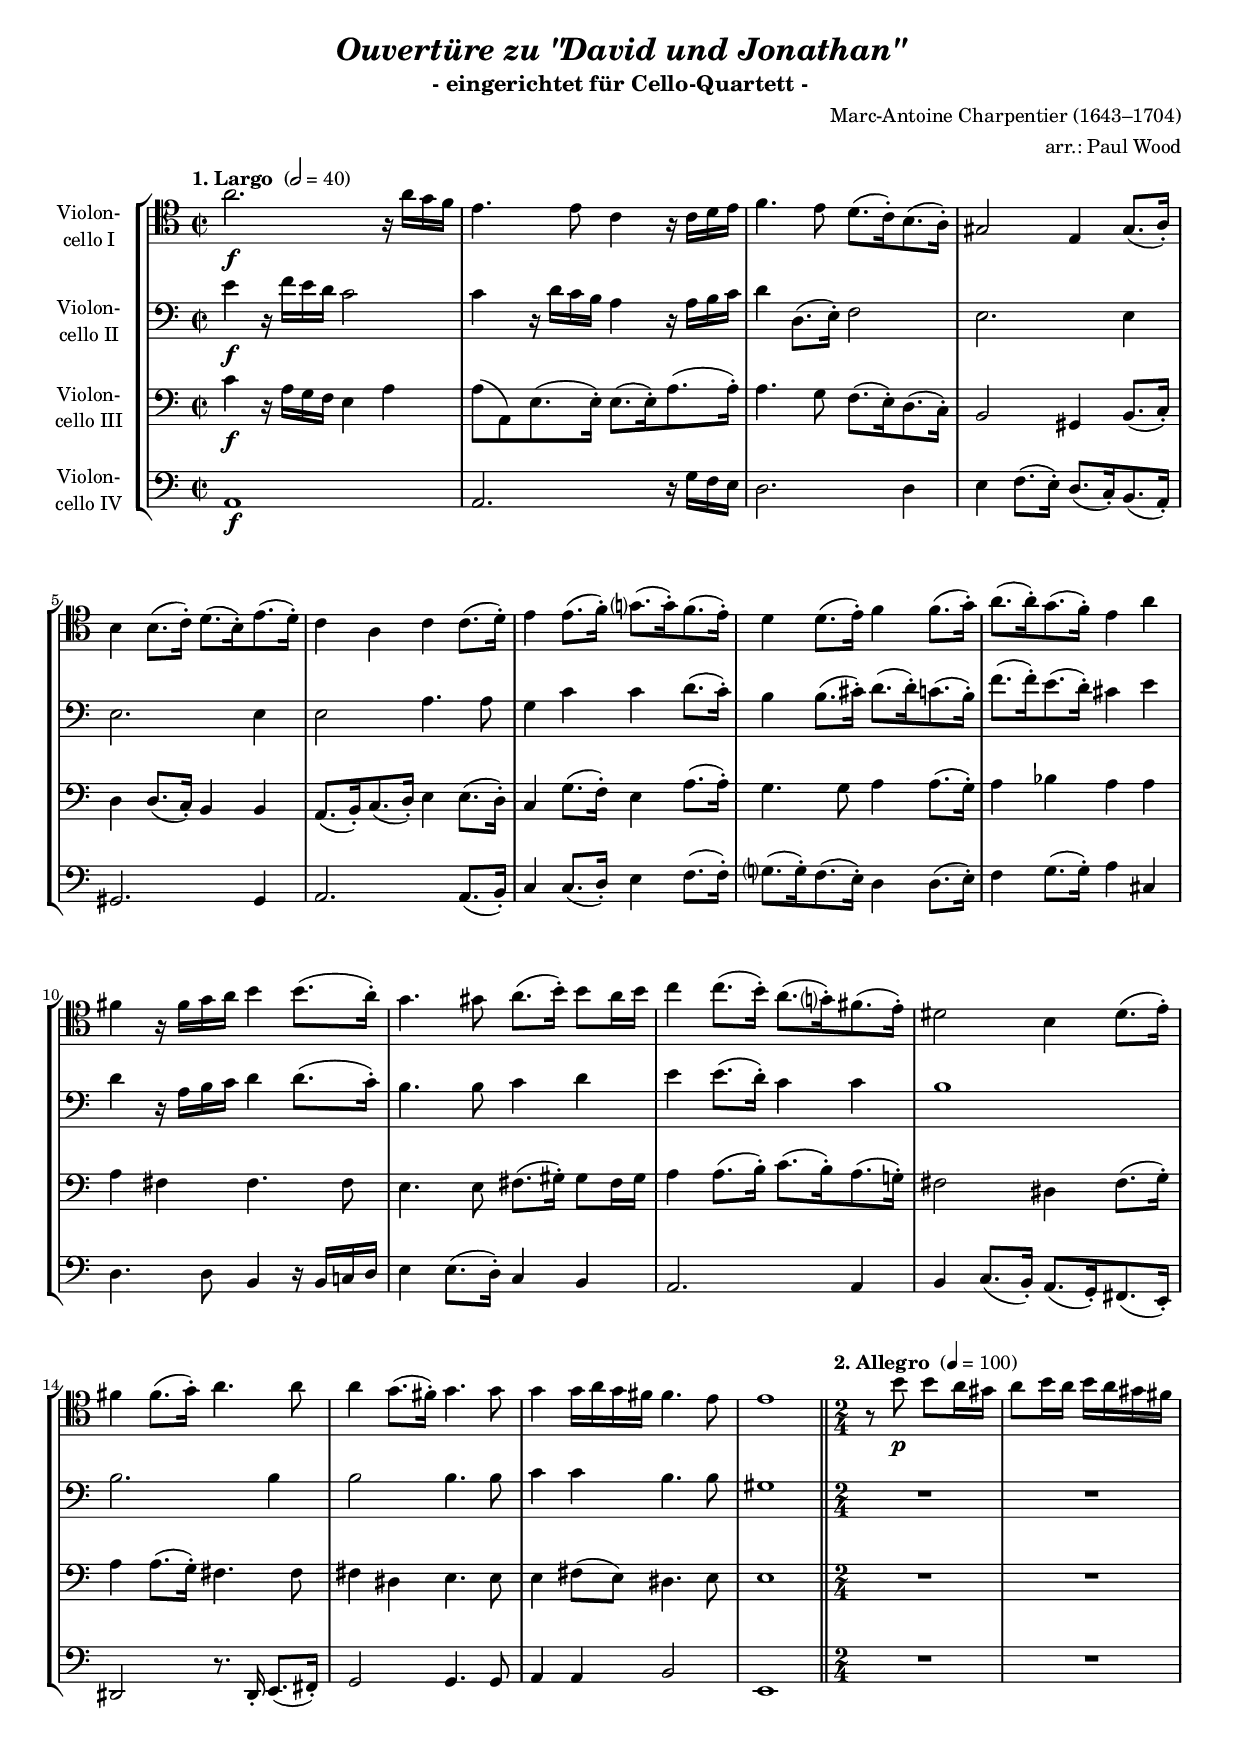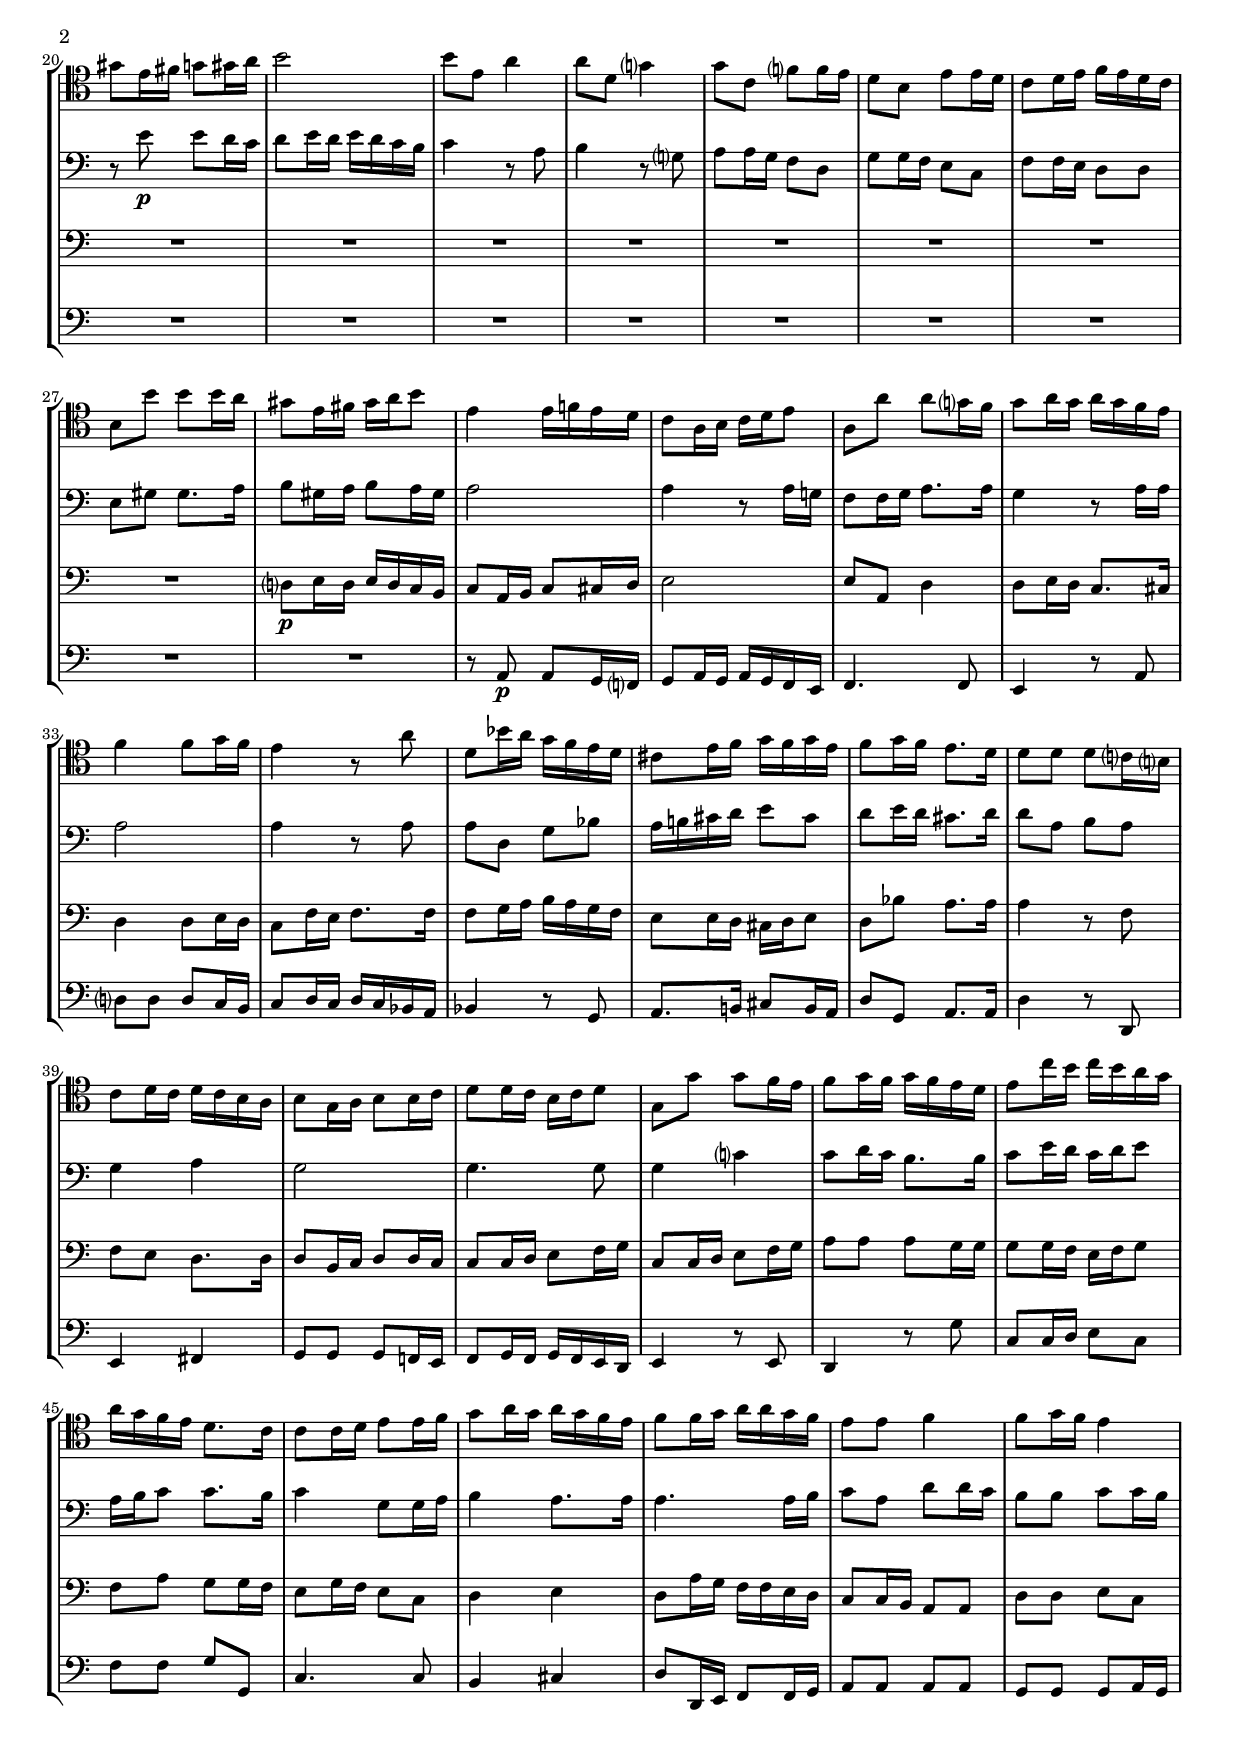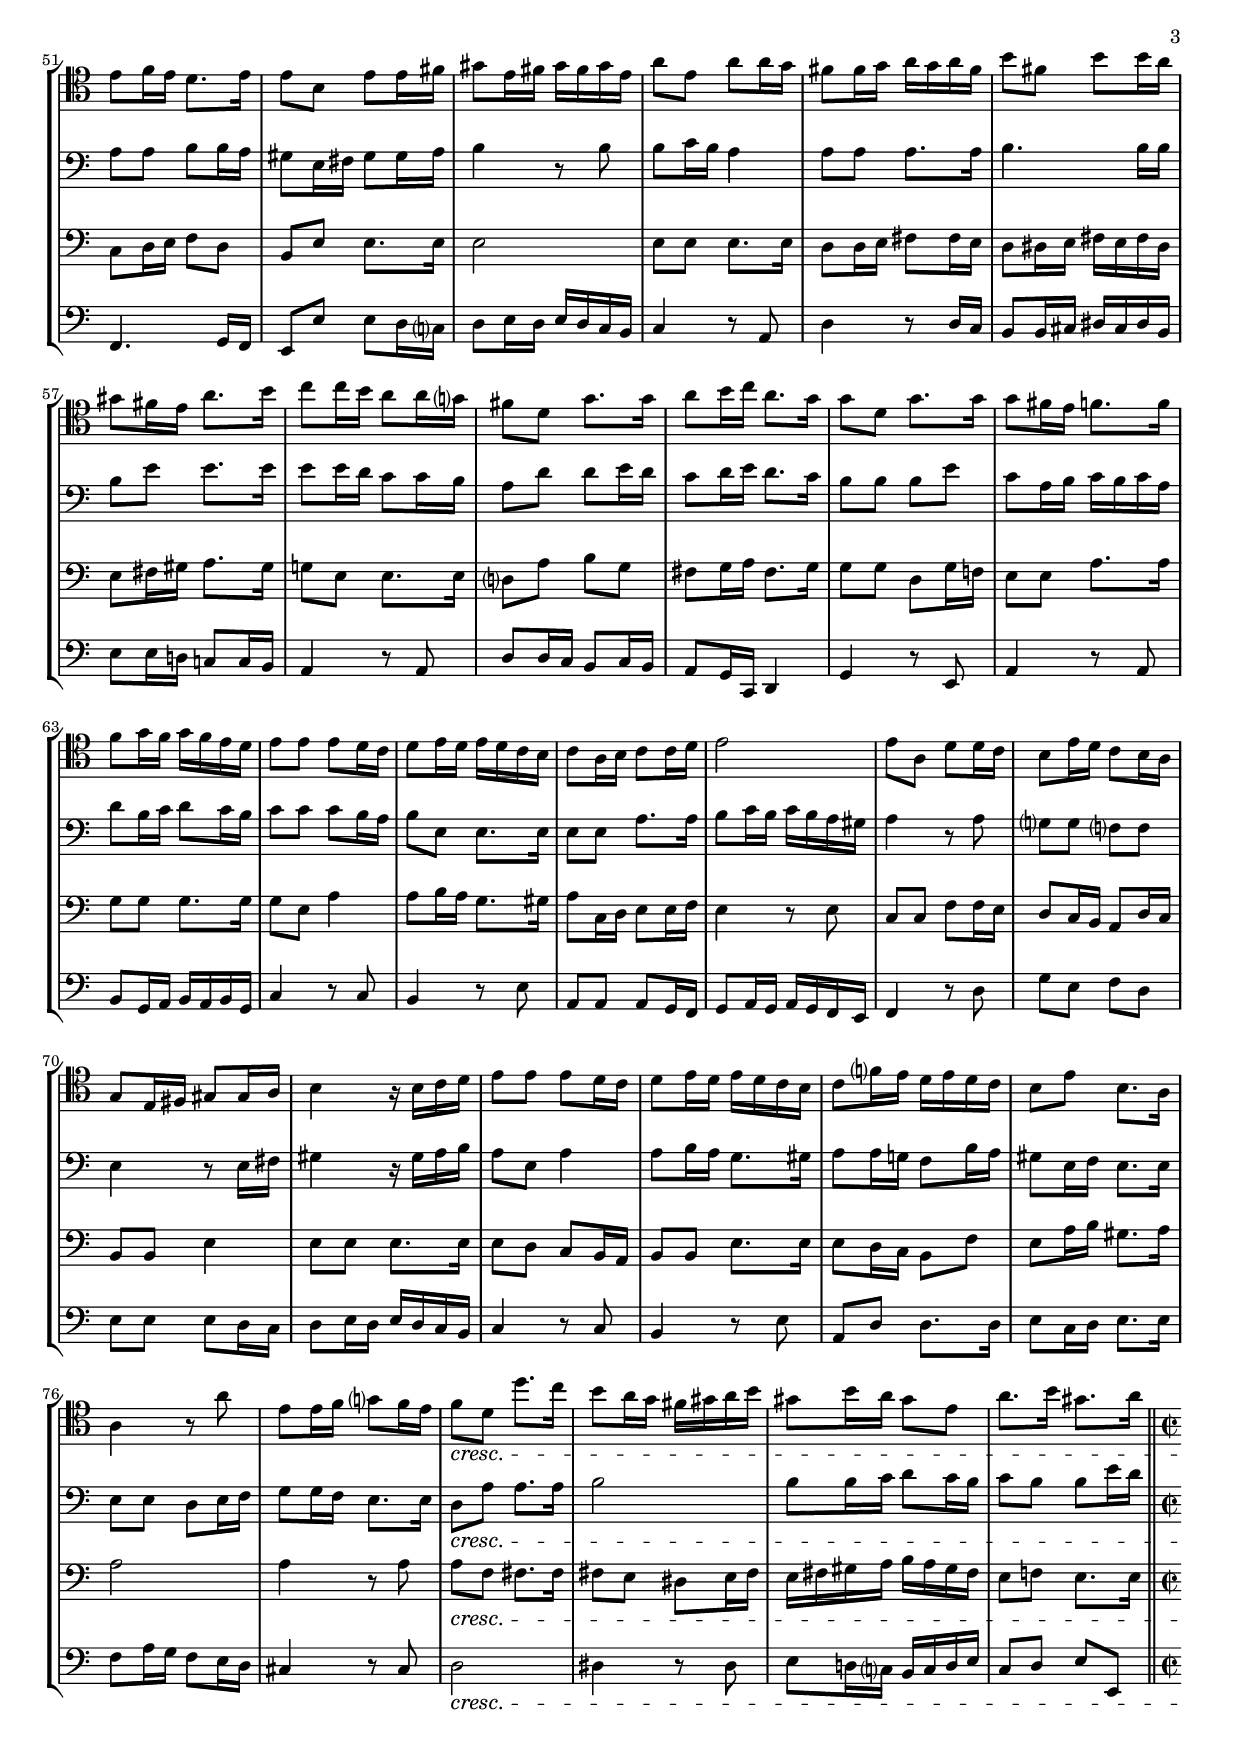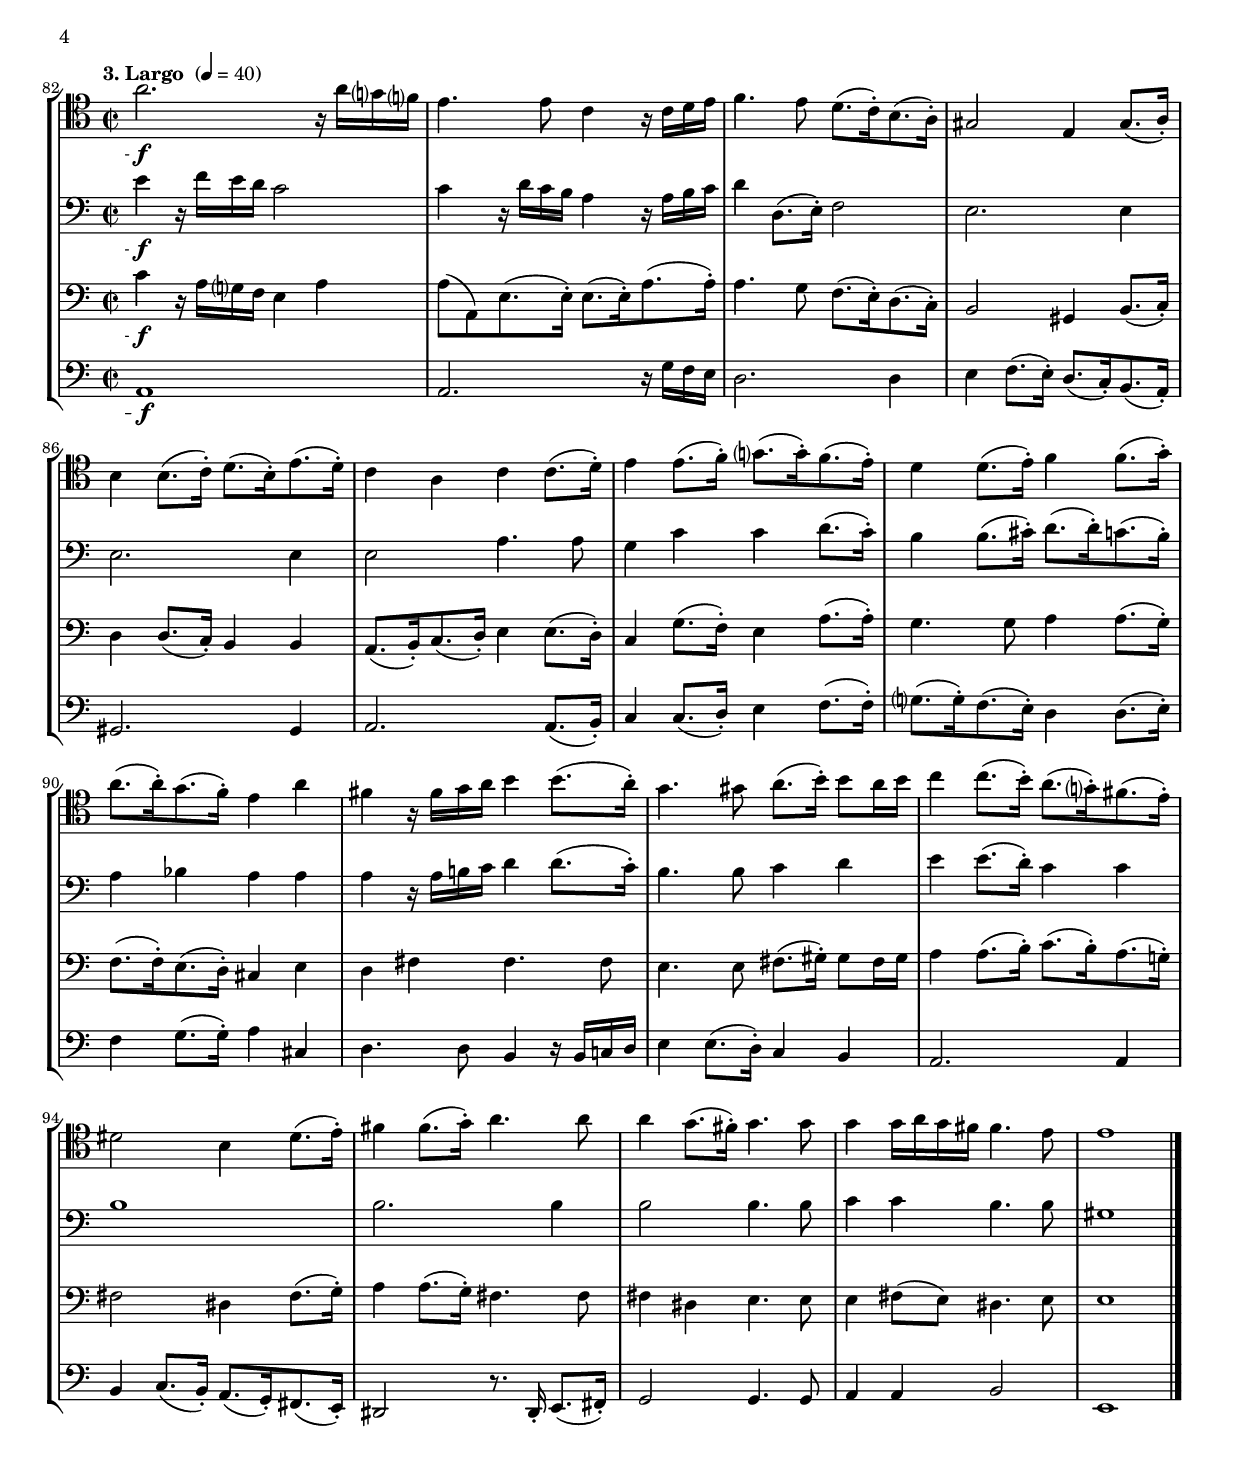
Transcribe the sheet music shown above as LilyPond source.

\version "2.14.2"
\include "deutsch.ly"

#(set-global-staff-size 17)

\header {
  title    = \markup \bold \italic "Ouvertüre zu \"David und Jonathan\""
  subtitle = "- eingerichtet für Cello-Quartett -"
  composer = "Marc-Antoine Charpentier (1643–1704)"
  arranger = "arr.: Paul Wood"
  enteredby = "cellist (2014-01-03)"
}

voiceconsts = {
 \key c \major
 \clef "bass"
% \numericTimeSignature
 \compressFullBarRests
}

mihi = "clarinet"
milo = "bassoon"

introa = {                      \tempo "1. Largo "   2=40  \time 2/2 }
introb = { \bar "||"            \tempo "2. Allegro " 4=100 \time 2/4 }
introc = { \bar "||" \pageBreak \tempo "3. Largo "   4=40  \time 2/2 }

va = \relative c'' {
  \voiceconsts
  \clef "tenor"

  \introa
  a2.\f r16 a g f
  e4. e8 c4 r16 c d e
  f4. e8 d8.( c16)-. h8.( a16)-.
  gis2 e4 gis8.( a16)-.
  h4 h8.( c16)-. d8.( h16)-. e8.( d16)-.

  c4 a c c8.( d16)-.
  e4 e8.( f16)-. g?8.( g16)-. f8.( e16)-.
  d4 d8.( e16)-. f4 f8.( g16)-.
  a8.( a16)-. g8.( f16)-. e4 a
  fis r16 fis g a h4 h8.( a16)-.

  g4. gis8 a8.( h16)-. h8[ a16 h]
  c4 c8.( h16)-. a8.( g?16)-. fis8.( e16)-.
  dis2 h4 dis8.( e16)-.

  fis4 fis8.( g16)-. a4. a8
  a4 g8.( fis16)-. g4. g8
  g4 g16 a g fis fis4. e8
  e1

  \introb
  r8 h'\p h a16 gis
  a8 h16 a h a gis fis
  gis8 e16 fis g8 gis16 a
  h2
  h8 e, a4
  a8 d, g?4
  g8 c, f? f16 e

  d8 h e e16 d
  c8 d16 e f e d c
  h8 h' h h16 a
  gis8 e16 fis gis a h8
  e,4 e16 f! e d
  c8 a16 h c d e8

  a, a' a g?16 f
  g8 a16 g a g f e
  f4 f8 g16 f
  e4 r8 a
  d, b'16 a g f e d
  cis8 e16 f g f g e

  f8 g16 f e8. d16
  d8 d d c?16 h?
  c8 d16 c d c h a
  h8 g16 a h8 h16 c
  d8 d16 c h c d8
  g, g' g f16 e

  f8 g16 f g f e d
  e8 c'16 h c h a g
  a g f e d8. c16
  c8 c16 d e8 e16 f
  g8 a16 g a g f e

  f8 f16 g a a g f
  e8 e f4
  f8 g16 f e4
  e8 f16 e d8. e16
  e8 h e e16 fis
  gis8 e16 fis gis fis gis e

  a8 e a a16 g
  fis8 fis16 g a g a fis
  h8 fis h h16 a
  gis8 fis16 e a8. h16
  c8 c16 h a8 a16 g?
  fis8 d g8. g16

  a8 h16 c a8. g16
  g8 d g8. g16
  g8 fis16 e f8. f16
  f8 g16 f g f e d
  e8 e e d16 c
  d8 e16 d e d c h

  c8 a16 h c8 c16 d
  e2
  e8 a, d d16 c
  h8 e16 d c8 h16 a
  g8 e16 fis gis8 gis16 a
  h4 r16 h c d
  e8 e e d16 c

  d8 e16 d e d c h
  c8 f?16 e d e d c
  h8 e h8. a16
  a4 r8 a'
  e e16 f g?8 f16 e

  f8\cresc d d'8. c16
  h8 a16 g fis gis a h
  gis8 h16 a gis8 e
  a8. h16 gis8. a16

  \introc
  a2.\f r16 a g? f?
  e4. e8 c4 r16 c d e
  f4. e8 d8.( c16)-. h8.( a16)-.
  gis2 e4 gis8.( a16)-.
  h4 h8.( c16)-. d8.( h16)-. e8.( d16)-.

  c4 a c c8.( d16)-.
  e4 e8.( f16)-. g?8.( g16)-. f8.( e16)-.
  d4 d8.( e16)-. f4 f8.( g16)-.
  a8.( a16)-. g8.( f16)-. e4 a
  fis r16 fis g a h4 h8.( a16)-.

  g4. gis8 a8.( h16)-. h8[ a16 h]
  c4 c8.( h16)-. a8.( g?16)-. fis8.( e16)-.
  dis2 h4 dis8.( e16)-.

  fis4 fis8.( g16)-. a4. a8
  a4 g8.( fis16)-. g4. g8
  g4 g16 a g fis fis4. e8
  e1 \bar "|."
}

vb = \relative c' {
  \voiceconsts

  \introa
  e4\f r16 f e d c2
  c4 r16 d c h a4 r16 a h c
  d4 d,8.( e16)-. f2
  e2. e4
  e2. e4

  e2 a4. a8
  g4 c c d8.( c16)-.
  h4 h8.( cis16)-. d8.( d16)-. c8.( h16)-.
  f'8.( f16)-. e8.( d16)-. cis4 e
  d r16 a h c d4 d8.( c16)-.

  h4. h8 c4 d
  e e8.( d16)-. c4 c
  h1
  h2. h4
  h2 h4. h8
  c4 c h4. h8
  gis1

  \introb
  R2*2
  r8 e'\p e d16 c
  d8 e16 d e d c h
  c4 r8 a
  h4 r8 g?
  a a16 g f8 d
  g g16 f e8 c

  f f16 e d8 d
  e gis gis8. a16
  h8 gis16 a h8 a16 gis
  a2
  a4 r8 a16 g!
  f8 f16 g a8. a16
  g4 r8 a16 a
  a2
  a4 r8 a

  a d, g b
  a16 h! cis d e8 cis
  d e16 d cis8. d16
  d8 a h a
  g4 a
  g2
  g4. g8
  g4 c?

  c8 d16 c h8. h16
  c8 e16 d c d e8
  a,16 h c8 c8. h16
  c4 g8 g16 a
  h4 a8. a16
  a4. a16 h
  c8 a d d16 c
  h8 h c c16 h

  a8 a h h16 a
  gis8 e16 fis gis8 gis16 a
  h4 r8 h
  h c16 h a4
  a8 a a8. a16
  h4. h16 h
  h8 e e8. e16
  e8 e16 d c8 c16 h

  a8 d d e16 d
  c8 d16 e d8. c16
  h8 h h e
  c a16 h c h c a
  d8 h16 c d8 c16 h

  c8 c c h16 a
  h8 e, e8. e16
  e8 e a8. a16
  h8 c16 h c h a gis
  a4 r8 a
  g? g f? f

  e4 r8 e16 fis
  gis4 r16 gis a h
  a8 e a4
  a8 h16 a g8. gis16
  a8 a16 g! f8 h16 a
  gis8 e16 f e8. e16

  e8 e d e16 f
  g8 g16 f e8. e16
  d8\cresc a' a8. a16
  h2
  h8 h16 c d8 c16 h
  c8 h h e16 d

  \introc
  e4\f r16 f e d c2
  c4 r16 d c h a4 r16 a h c
  d4 d,8.( e16)-. f2
  e2. e4
  e2. e4

  e2 a4. a8
  g4 c c d8.( c16)-.
  h4 h8.( cis16)-. d8.( d16)-. c8.( h16)-.

  a4 b a a
  a r16 a h! c d4 d8.( c16)-.
  h4. h8 c4 d
  e e8.( d16)-. c4 c

  h1
  h2. h4
  h2 h4. h8
  c4 c h4. h8
  gis1 \bar "|."
}

vc = \relative c' {
  \voiceconsts

  \introa
  c4\f r16 a g f e4 a
  a8( a,) e'8.( e16)-. e8.( e16)-. a8.( a16)-.
  a4. g8 f8.( e16)-. d8.( c16)-.
  h2 gis4 h8.( c16)-.
  d4 d8.( c16)-. h4 h

  a8.( h16)-. c8.( d16)-. e4 e8.( d16)-.
  c4 g'8.( f16)-. e4 a8.( a16)-.
  g4. g8 a4 a8.( g16)-.
  a4 b a a
  a fis fis4. fis8

  e4. e8 fis8.( gis16)-. gis8[ fis16 gis]
  a4 a8.( h16)-. c8.( h16)-. a8.( g!16)-.
  fis2 dis4 fis8.( g16)-.

  a4 a8.( g16)-. fis4. fis8
  fis4 dis e4. e8
  e4 fis8( e) dis4. e8
  e1

  \introb
  R2*10
  d?8\p e16 d e d c h
  c8 a16 h c8 cis16 d
  e2
  e8 a, d4
  d8 e16 d c8. cis16
  d4 d8 e16 d

  c8 f16 e f8. f16
  f8 g16 a h a g f
  e8 e16 d cis d e8
  d b' a8. a16
  a4 r8 f
  f e d8. d16
  d8 h16 c d8 d16 c

  c8 c16 d e8 f16 g
  c,8 c16 d e8 f16 g
  a8 a a g16 g
  g8 g16 f e f g8
  f a g g16 f
  e8 g16 f e8 c

  d4 e
  d8 a'16 g f f e d
  c8 c16 h a8 a
  d d e c
  c d16 e f8 d
  h e e8. e16
  e2

  e8 e e8. e16
  d8 d16 e fis8 fis16 e
  d8 dis16 e fis e fis dis
  e8 fis16 gis a8. gis16
  g!8 e e8. e16
  d?8 a' h g
  fis g16 a fis8. g16

  g8 g d g16 f!
  e8 e a8. a16
  g8 g g8. g16
  g8 e a4
  a8 h16 a g8. gis16
  a8 c,16 d e8 e16 f
  e4 r8 e
  c c f f16 e

  d8 c16 h a8 d16 c
  h8 h e4
  e8 e e8. e16
  e8 d c h16 a
  h8 h e8. e16
  e8 d16 c h8 f'
  e a16 h gis8. a16

  a2
  a4 r8 a
  a\cresc f fis8. fis16
  fis8 e dis e16 fis
  e fis gis a h a gis fis
  e8 f! e8. e16

  \introc
  c'4\f r16 a g? f e4 a
  a8( a,) e'8.( e16)-. e8.( e16)-. a8.( a16)-.
  a4. g8 f8.( e16)-. d8.( c16)-.
  h2 gis4 h8.( c16)-.
  d4 d8.( c16)-. h4 h

  a8.( h16)-. c8.( d16)-. e4 e8.( d16)-.
  c4 g'8.( f16)-. e4 a8.( a16)-.
  g4. g8 a4 a8.( g16)-.
  f8.( f16)-. e8.( d16)-. cis4 e
  d fis fis4. fis8

  e4. e8 fis8.( gis16)-. gis8[ fis16 gis]
  a4 a8.( h16)-. c8.( h16)-. a8.( g!16)-.
  fis2 dis4 fis8.( g16)-.

  a4 a8.( g16)-. fis4. fis8
  fis4 dis e4. e8
  e4 fis8( e) dis4. e8
  e1 \bar "|."
}

vd = \relative c {
  \voiceconsts

  \introa
  a1\f
  a2. r16 g' f e
  d2. d4
  e f8.( e16)-. d8.( c16)-. h8.( a16)-.
  gis2. gis4
  a2. a8.( h16)-.

  c4 c8.( d16)-. e4 f8.( f16)-.
  g?8.( g16)-. f8.( e16)-. d4 d8.( e16)-.
  f4 g8.( g16)-. a4 cis,
  d4. d8 h4 r16 h c! d
  e4 e8.( d16)-. c4 h

  a2. a4
  h c8.( h16)-. a8.( g16)-. fis8.( e16)-.
  dis2 r8. dis16-. e8.[( fis16)]-.
  g2 g4. g8
  a4 a h2
  e,1

  \introb
  R2*11
  r8 a8\p a g16 f?
  g8 a16 g a g f e
  f4. f8
  e4 r8 a
  d? d d c16 h

  c8 d16 c d c b a
  b4 r8 g
  a8. h!16 cis8 h16 a
  d8 g, a8. a16
  d4 r8 d,
  e4 fis
  g8 g g f!16 e

  f8 g16 f g f e d
  e4 r8 e
  d4 r8 g' c, c16 d e8 c
  f f g g,
  c4. c8
  h4 cis
  d8 d,16 e f8 f16 g

  a8 a a a
  g g g a16 g
  f4. g16 f
  e8 e' e d16 c?
  d8 e16 d e d c h
  c4 r8 a
  d4 r8 d16 c

  h8 h16 cis dis cis dis h
  e8 e16 d! c!8 c16 h
  a4 r8 a
  d d16 c h8 c16 h
  a8 g16 c, d4
  g r8 e

  a4 r8 a
  h g16 a h a h g
  c4 r8 c
  h4 r8 e
  a, a a g16 f

  g8 a16 g a g f e
  f4 r8 d'
  g e f d
  e e e d16 c
  d8 e16 d e d c h

  c4 r8 c
  h4 r8 e
  a, d d8. d16
  e8 c16 d e8. e16
  f8 a16 g f8 e16 d

  cis4 r8 cis
  d2\cresc
  dis4 r8 dis
  e8 d!16 c? h c d e
  c8 d e e,

  \introc
  a1\f
  a2. r16 g' f e
  d2. d4
  e f8.( e16)-. d8.( c16)-. h8.( a16)-.
  gis2. gis4
  a2. a8.( h16)-.

  c4 c8.( d16)-. e4 f8.( f16)-.
  g?8.( g16)-. f8.( e16)-. d4 d8.( e16)-.
  f4 g8.( g16)-. a4 cis,
  d4. d8 h4 r16 h c! d
  e4 e8.( d16)-. c4 h

  a2. a4
  h c8.( h16)-. a8.( g16)-. fis8.( e16)-.
  dis2 r8. dis16-. e8.[( fis16)]-.
  g2 g4. g8
  a4 a h2
  e,1 \bar "|."  
}


music = \new StaffGroup <<
      \new Staff {
	\set Staff.midiInstrument = \mihi
	\set Staff.instrumentName = \markup \center-column { "Violon-" "cello I" }
	\transpose c c { \va }
      }

      \new Staff {
	\set Staff.midiInstrument = \milo
	\set Staff.instrumentName = \markup \center-column { "Violon-" "cello II" }
	\transpose c c { \vb }
      }

      \new Staff {
	\set Staff.midiInstrument = \milo
	\set Staff.instrumentName = \markup \center-column { "Violon-" "cello III" }
	\transpose c c { \vc }
      }

      \new Staff {
	\set Staff.midiInstrument = \milo
	\set Staff.instrumentName = \markup \center-column { "Violon-" "cello IV" }
	\transpose c c { \vd }
      }
>>

\book {
  \score {
    \music
    \layout {}
  }

  \score {
    \unfoldRepeats \music

    \midi {
      \context {
        \Score
      }
    }
  }
}
